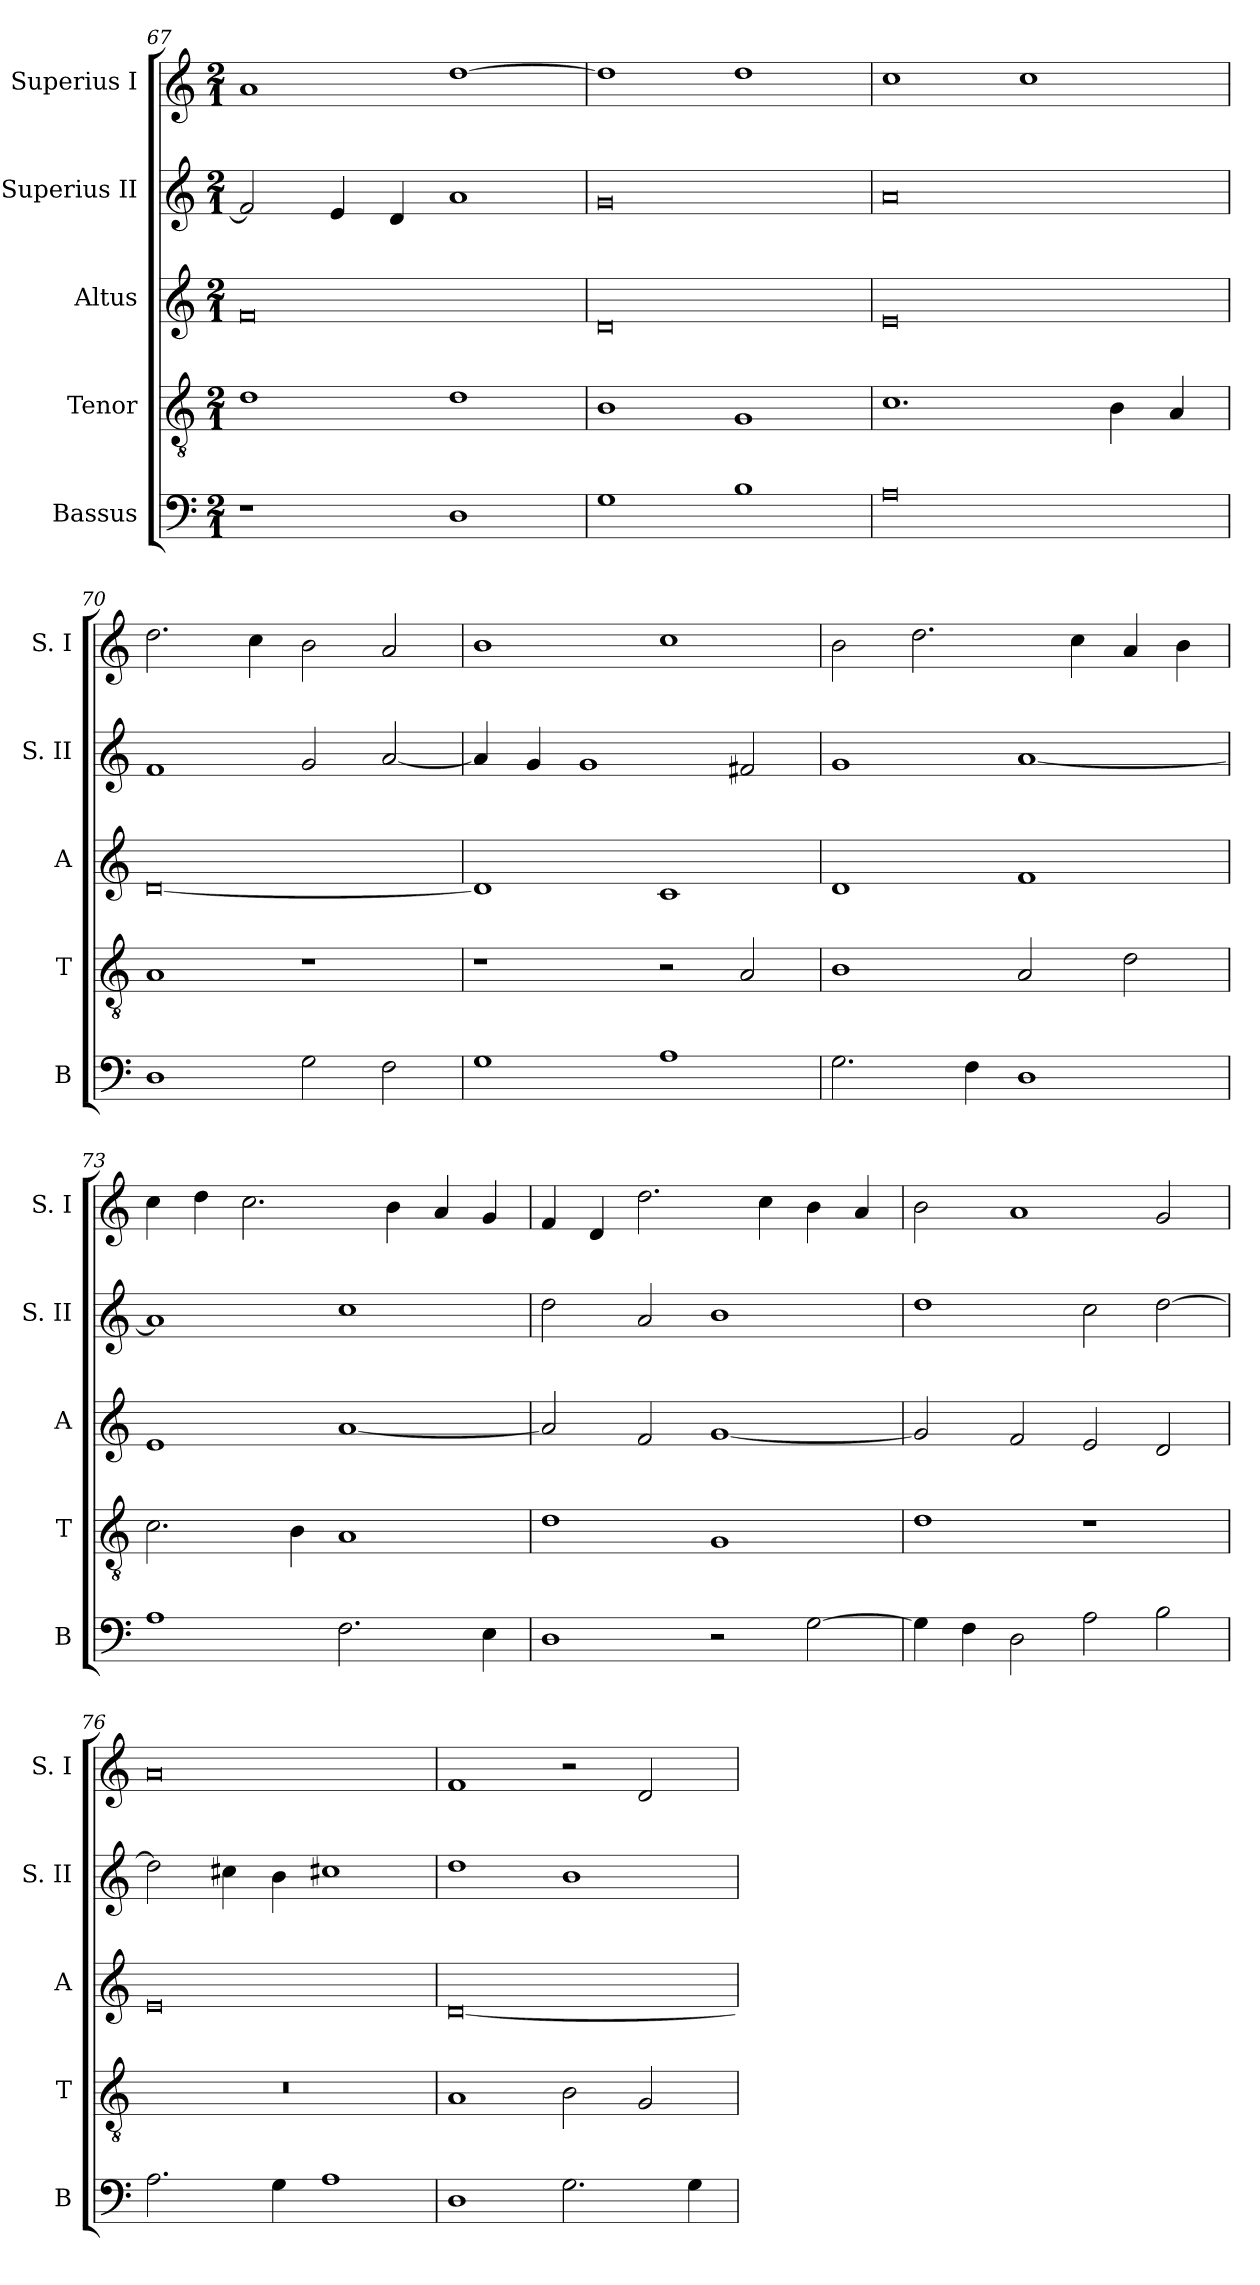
**kern	**kern	**kern	**kern	**kern
*part5	*part4	*part3	*part2	*part1
*staff5	*staff4	*staff3	*staff2	*staff1
*I"Bassus	*I"Tenor	*I"Altus	*I"Superius II	*I"Superius I
*I'B	*I'T	*I'A	*I'S. II	*I'S. I
*clefF4	*clefGv2	*clefG2	*clefG2	*clefG2
*k[]	*k[]	*k[]	*k[]	*k[]
*C:	*C:	*C:	*C:	*C:
*M2/1	*M2/1	*M2/1	*M2/1	*M2/1
=67	=67	=67	=67	=67
1r	1d	0f	2f]	1a
.	.	.	4e	.
.	.	.	4d	.
1D	1d	.	1a	[1dd
=68	=68	=68	=68	=68
1G	1B	0d	0g	1dd]
1B	1G	.	.	1dd
=69	=69	=69	=69	=69
0A	1.c	0e	0a	1cc
.	.	.	.	1cc
.	4B	.	.	.
.	4A	.	.	.
=70	=70	=70	=70	=70
1D	1A	[0d	1f	2.dd
.	.	.	.	4cc
2G	1r	.	2g	2b
2F	.	.	[2a	2a
=71	=71	=71	=71	=71
1G	1r	1d]	4a]	1b
.	.	.	4g	.
.	.	.	1g	.
1A	2r	1c	.	1cc
.	2A	.	2f#X	.
=72	=72	=72	=72	=72
2.G	1B	1d	1g	2b
.	.	.	.	2.dd
4F	.	.	.	.
1D	2A	1f	[1a	.
.	.	.	.	4cc
.	2d	.	.	4a
.	.	.	.	4b
=73	=73	=73	=73	=73
1A	2.c	1e	1a]	4cc
.	.	.	.	4dd
.	.	.	.	2.cc
.	4B	.	.	.
2.F	1A	[1a	1cc	.
.	.	.	.	4b
.	.	.	.	4a
4E	.	.	.	4g
=74	=74	=74	=74	=74
1D	1d	2a]	2dd	4f
.	.	.	.	4d
.	.	2f	2a	2.dd
2r	1G	[1g	1b	.
.	.	.	.	4cc
[2G	.	.	.	4b
.	.	.	.	4a
=75	=75	=75	=75	=75
4G]	1d	2g]	1dd	2b
4F	.	.	.	.
2D	.	2f	.	1a
2A	1r	2e	2cc	.
2B	.	2d	[2dd	2g
=76	=76	=76	=76	=76
2.A	0r	0e	2dd]	0a
.	.	.	4cc#X	.
4G	.	.	4b	.
1A	.	.	1cc#X	.
=77	=77	=77	=77	=77
1D	1A	[0d	1dd	1f
2.G	2B	.	1b	2r
.	2G	.	.	2d
4G	.	.	.	.
=	=	=	=	=
*-	*-	*-	*-	*-
